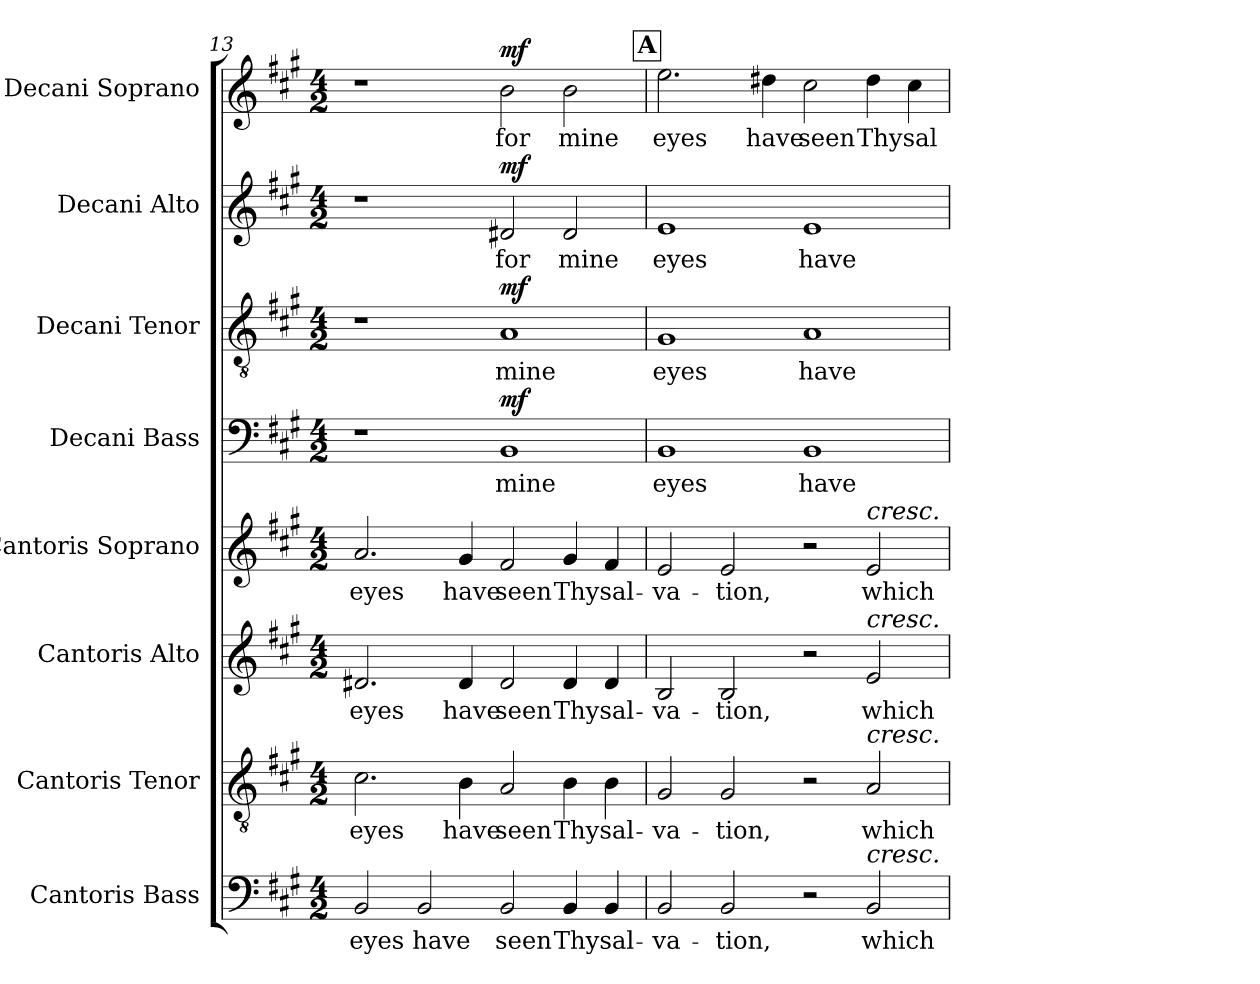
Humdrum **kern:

**kern	**text	**kern	**text	**kern	**text	**kern	**text	**kern	**text	**dynam	**kern	**text	**dynam	**kern	**text	**dynam	**kern	**text	**dynam
*part8	*part8	*part7	*part7	*part6	*part6	*part5	*part5	*part4	*part4	*part4	*part3	*part3	*part3	*part2	*part2	*part2	*part1	*part1	*part1
*staff8	*staff8	*staff7	*staff7	*staff6	*staff6	*staff5	*staff5	*staff4	*staff4	*staff4	*staff3	*staff3	*staff3	*staff2	*staff2	*staff2	*staff1	*staff1	*staff1
*I"Cantoris Bass	*	*I"Cantoris Tenor	*	*I"Cantoris Alto	*	*I"Cantoris Soprano	*	*I"Decani Bass	*	*	*I"Decani Tenor	*	*	*I"Decani Alto	*	*	*I"Decani Soprano	*	*
*I'Can. B.	*	*I'Can. T.	*	*I'Can. A.	*	*I'Can. S.	*	*I'Dec. B.	*	*	*I'Dec. T.	*	*	*I'Dec. A.	*	*	*I'Dec. S.	*	*
*clefF4	*	*clefGv2	*	*clefG2	*	*clefG2	*	*clefF4	*	*	*clefGv2	*	*	*clefG2	*	*	*clefG2	*	*
*	*	*ITrd7c12	*	*	*	*	*	*	*	*	*ITrd7c12	*	*	*	*	*	*	*	*
*k[f#c#g#]	*	*k[f#c#g#]	*	*k[f#c#g#]	*	*k[f#c#g#]	*	*k[f#c#g#]	*	*	*k[f#c#g#]	*	*	*k[f#c#g#]	*	*	*k[f#c#g#]	*	*
*A:	*	*A:	*	*A:	*	*A:	*	*A:	*	*	*A:	*	*	*A:	*	*	*A:	*	*
*M4/2	*	*M4/2	*	*M4/2	*	*M4/2	*	*M4/2	*	*	*M4/2	*	*	*M4/2	*	*	*M4/2	*	*
=13	=13	=13	=13	=13	=13	=13	=13	=13	=13	=13	=13	=13	=13	=13	=13	=13	=13	=13	=13
!	!LO:LY:b:color=#000000	!	!	!	!	!	!	!	!	!	!	!	!	!	!	!	!	!	!
!	!	!	!LO:LY:b:color=#000000	!	!	!	!	!	!	!	!	!	!	!	!	!	!	!	!
!	!	!	!	!	!LO:LY:b:color=#000000	!	!	!	!	!	!	!	!	!	!	!	!	!	!
!	!	!	!	!	!	!	!LO:LY:b:color=#000000	!	!	!	!	!	!	!	!	!	!	!	!
2BBi/	eyes	2.C#i\	eyes	2.d#Xi/	eyes	2.ai/	eyes	1r	.	.	1r	.	.	1r	.	.	1r	.	.
!	!LO:LY:b:color=#000000	!	!	!	!	!	!	!	!	!	!	!	!	!	!	!	!	!	!
2BBi/	have	.	.	.	.	.	.	.	.	.	.	.	.	.	.	.	.	.	.
!	!	!	!LO:LY:b:color=#000000	!	!	!	!	!	!	!	!	!	!	!	!	!	!	!	!
!	!	!	!	!	!LO:LY:b:color=#000000	!	!	!	!	!	!	!	!	!	!	!	!	!	!
!	!	!	!	!	!	!	!LO:LY:b:color=#000000	!	!	!	!	!	!	!	!	!	!	!	!
.	.	4BBi\	have	4d#i/	have	4g#i/	have	.	.	.	.	.	.	.	.	.	.	.	.
!	!LO:LY:b:color=#000000	!	!	!	!	!	!	!	!	!	!	!	!	!	!	!	!	!	!
!	!	!	!LO:LY:b:color=#000000	!	!	!	!	!	!	!	!	!	!	!	!	!	!	!	!
!	!	!	!	!	!LO:LY:b:color=#000000	!	!	!	!	!	!	!	!	!	!	!	!	!	!
!	!	!	!	!	!	!	!LO:LY:b:color=#000000	!	!	!	!	!	!	!	!	!	!	!	!
!	!	!	!	!	!	!	!	!	!LO:LY:b:color=#000000	!	!	!	!	!	!	!	!	!	!
!	!	!	!	!	!	!	!	!	!	!	!	!LO:LY:b:color=#000000	!	!	!	!	!	!	!
!	!	!	!	!	!	!	!	!	!	!	!	!	!	!	!LO:LY:b:color=#000000	!	!	!	!
!	!	!	!	!	!	!	!	!	!	!	!	!	!	!	!	!	!	!LO:LY:b:color=#000000	!
2BBi/	seen	2AAi/	seen	2d#i/	seen	2f#i/	seen	1BBi	mine	mf	1AAi	mine	mf	2d#Xi/	for	mf	2bi\	for	mf
!	!LO:LY:b:color=#000000	!	!	!	!	!	!	!	!	!	!	!	!	!	!	!	!	!	!
!	!	!	!LO:LY:b:color=#000000	!	!	!	!	!	!	!	!	!	!	!	!	!	!	!	!
!	!	!	!	!	!LO:LY:b:color=#000000	!	!	!	!	!	!	!	!	!	!	!	!	!	!
!	!	!	!	!	!	!	!LO:LY:b:color=#000000	!	!	!	!	!	!	!	!	!	!	!	!
!	!	!	!	!	!	!	!	!	!	!	!	!	!	!	!LO:LY:b:color=#000000	!	!	!	!
!	!	!	!	!	!	!	!	!	!	!	!	!	!	!	!	!	!	!LO:LY:b:color=#000000	!
4BBi/	Thy	4BBi\	Thy	4d#i/	Thy	4g#i/	Thy	.	.	.	.	.	.	2d#i/	mine	.	2bi\	mine	.
!	!LO:LY:b:color=#000000	!	!	!	!	!	!	!	!	!	!	!	!	!	!	!	!	!	!
!	!	!	!LO:LY:b:color=#000000	!	!	!	!	!	!	!	!	!	!	!	!	!	!	!	!
!	!	!	!	!	!LO:LY:b:color=#000000	!	!	!	!	!	!	!	!	!	!	!	!	!	!
!	!	!	!	!	!	!	!LO:LY:b:color=#000000	!	!	!	!	!	!	!	!	!	!	!	!
4BBi/	sal-	4BBi\	sal-	4d#i/	sal-	4f#i/	sal-	.	.	.	.	.	.	.	.	.	.	.	.
!!LO:REH:place=s1:B:color=#000000:enc=box:fs=14.8553:t=A
=14	=14	=14	=14	=14	=14	=14	=14	=14	=14	=14	=14	=14	=14	=14	=14	=14	=14	=14	=14
!	!LO:LY:b:color=#000000	!	!	!	!	!	!	!	!	!	!	!	!	!	!	!	!	!	!
!	!	!	!LO:LY:b:color=#000000	!	!	!	!	!	!	!	!	!	!	!	!	!	!	!	!
!	!	!	!	!	!LO:LY:b:color=#000000	!	!	!	!	!	!	!	!	!	!	!	!	!	!
!	!	!	!	!	!	!	!LO:LY:b:color=#000000	!	!	!	!	!	!	!	!	!	!	!	!
!	!	!	!	!	!	!	!	!	!LO:LY:b:color=#000000	!	!	!	!	!	!	!	!	!	!
!	!	!	!	!	!	!	!	!	!	!	!	!LO:LY:b:color=#000000	!	!	!	!	!	!	!
!	!	!	!	!	!	!	!	!	!	!	!	!	!	!	!LO:LY:b:color=#000000	!	!	!	!
!	!	!	!	!	!	!	!	!	!	!	!	!	!	!	!	!	!	!LO:LY:b:color=#000000	!
2BBi/	-va-	2GG#i/	-va-	2Bi/	-va-	2ei/	-va-	1BBi	eyes	.	1GG#i	eyes	.	1ei	eyes	.	2.eei\	eyes	.
!	!LO:LY:b:color=#000000	!	!	!	!	!	!	!	!	!	!	!	!	!	!	!	!	!	!
!	!	!	!LO:LY:b:color=#000000	!	!	!	!	!	!	!	!	!	!	!	!	!	!	!	!
!	!	!	!	!	!LO:LY:b:color=#000000	!	!	!	!	!	!	!	!	!	!	!	!	!	!
!	!	!	!	!	!	!	!LO:LY:b:color=#000000	!	!	!	!	!	!	!	!	!	!	!	!
2BBi/	-tion,	2GG#i/	-tion,	2Bi/	-tion,	2ei/	-tion,	.	.	.	.	.	.	.	.	.	.	.	.
!	!	!	!	!	!	!	!	!	!	!	!	!	!	!	!	!	!	!LO:LY:b:color=#000000	!
.	.	.	.	.	.	.	.	.	.	.	.	.	.	.	.	.	4dd#Xi\	have	.
!	!	!	!	!	!	!	!	!	!LO:LY:b:color=#000000	!	!	!	!	!	!	!	!	!	!
!	!	!	!	!	!	!	!	!	!	!	!	!LO:LY:b:color=#000000	!	!	!	!	!	!	!
!	!	!	!	!	!	!	!	!	!	!	!	!	!	!	!LO:LY:b:color=#000000	!	!	!	!
!	!	!	!	!	!	!	!	!	!	!	!	!	!	!	!	!	!	!LO:LY:b:color=#000000	!
2r	.	2r	.	2r	.	2r	.	1BBi	have	.	1AAi	have	.	1ei	have	.	2cc#i\	seen	.
!	!LO:LY:b:color=#000000	!	!	!	!	!	!	!	!	!	!	!	!	!	!	!	!	!	!
!	!	!	!LO:LY:b:color=#000000	!	!	!	!	!	!	!	!	!	!	!	!	!	!	!	!
!	!	!	!	!	!LO:LY:b:color=#000000	!	!	!	!	!	!	!	!	!	!	!	!	!	!
!	!	!	!	!	!	!	!LO:LY:b:color=#000000	!	!	!	!	!	!	!	!	!	!	!	!
!	!	!	!	!	!	!LO:TX:a:i:t=cresc.	!	!	!	!	!	!	!	!	!	!	!	!	!
!	!	!	!	!LO:TX:a:i:t=cresc.	!	!	!	!	!	!	!	!	!	!	!	!	!	!	!
!	!	!LO:TX:a:i:t=cresc.	!	!	!	!	!	!	!	!	!	!	!	!	!	!	!	!	!
!LO:TX:a:i:t=cresc.	!	!	!	!	!	!	!	!	!	!	!	!	!	!	!	!	!	!	!
!	!	!	!	!	!	!	!	!	!	!	!	!	!	!	!	!	!	!LO:LY:b:color=#000000	!
2BBi/	which	2AAi/	which	2ei/	which	2ei/	which	.	.	.	.	.	.	.	.	.	4dd#i\	Thy	.
!	!	!	!	!	!	!	!	!	!	!	!	!	!	!	!	!	!	!LO:LY:b:color=#000000	!
.	.	.	.	.	.	.	.	.	.	.	.	.	.	.	.	.	4cc#i\	sal-	.
=	=	=	=	=	=	=	=	=	=	=	=	=	=	=	=	=	=	=	=
*-	*-	*-	*-	*-	*-	*-	*-	*-	*-	*-	*-	*-	*-	*-	*-	*-	*-	*-	*-
